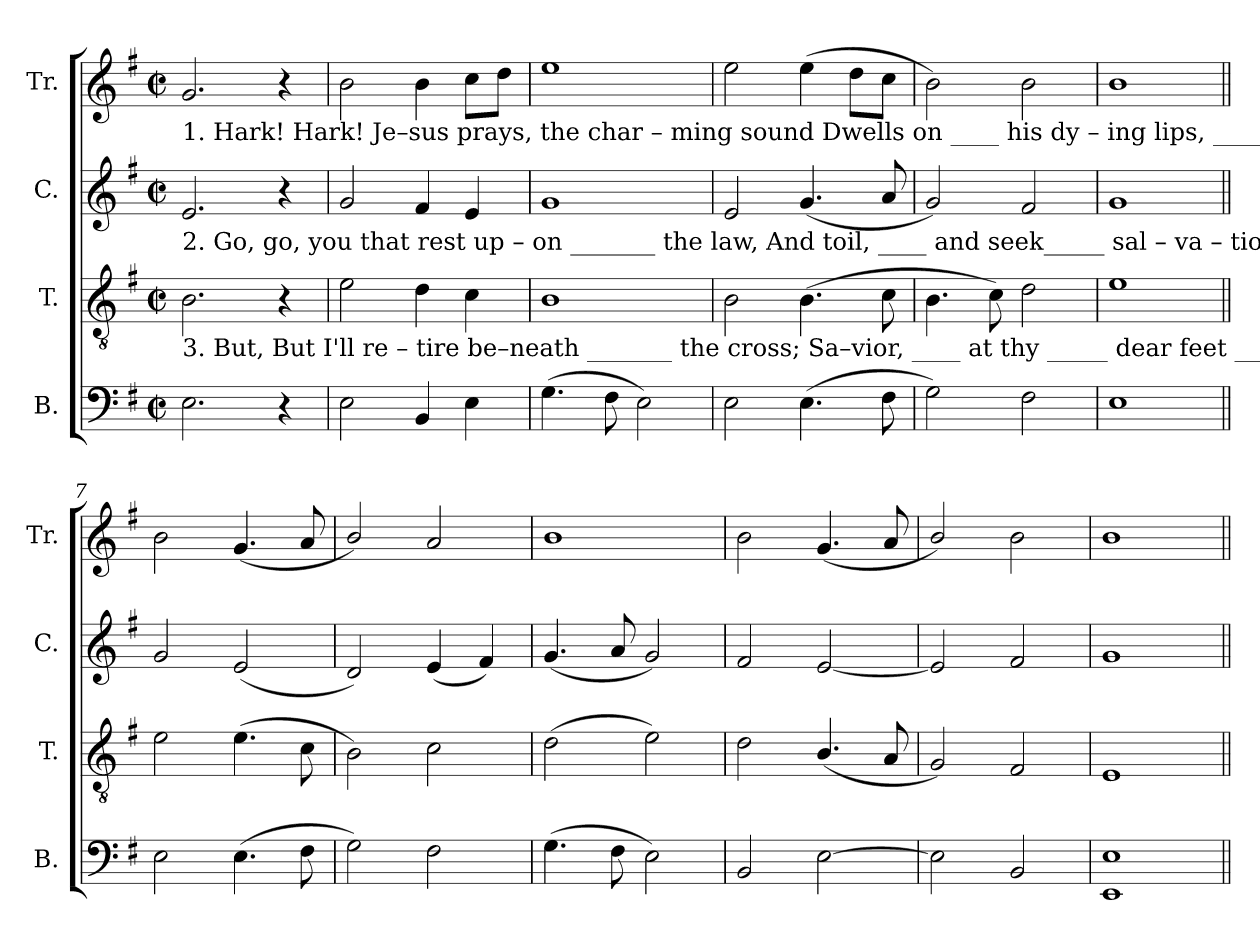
**kern	**kern	**kern	**kern
*part4	*part3	*part2	*part1
*staff4	*staff3	*staff2	*staff1
*I"B.	*I"T.	*I"C.	*I"Tr.
*I'B.	*I'T.	*I'C.	*I'Tr.
*clefF4	*clefGv2	*clefG2	*clefG2
*k[f#]	*k[f#]	*k[f#]	*k[f#]
*M2/2	*M2/2	*M2/2	*M2/2
*met(c|)	*met(c|)	*met(c|)	*met(c|)
*MM140	*MM140	*MM140	*MM140
=1	=1	=1	=1
!	!	!	!LO:TX:b:t=1. Hark!  Hark! Je–sus prays,    the  char     –     ming sound  Dwells on ____ his    dy     –     ing   lips, ____ for–give;
!	!	!LO:TX:b:t=2. Go,    go, you that rest         up – on _______    the  law,  And toil, ____  and    seek_____ sal – va     –    tion there;	!
!	!LO:TX:b:t=3. But,  But I'll re  – tire           be–neath _______ the cross;  Sa–vior, ____   at     thy _____  dear feet _____  I     lie&colon;	!	!
2.E\	2.B\	2.e/	2.g/
4r	4r	4r	4r
=2	=2	=2	=2
2E\	2e\	2g/	2b\
4BB/	4d\	4f#/	4b\
4E\	4c\	4e/	8cc\L
.	.	.	8dd\J
=3	=3	=3	=3
(4.G\	1B	1g	1ee
8F#\	.	.	.
2E\)	.	.	.
=4	=4	=4	=4
2E\	2B\	2e/	2ee\
(4.E\	(4.B\	(4.g/	(4ee\
.	.	.	8dd\L
8F#\	8c\	8a/	8cc\J
=5	=5	=5	=5
2G\)	4.B\	2g/)	2b\)
.	8c\)	.	.
2F#\	2d\	2f#/	2b\
=6	=6	=6	=6
1E	1e	1g	1b
=7||	=7||	=7||	=7||
2E\	2e\	2g/	2b\
(4.E\	(4.e\	(2e/	(4.g/
8F#\	8c\	.	8a/
=8	=8	=8	=8
2G\)	2B\)	2d/)	2b/)
2F#\	2c\	(4e/	2a/
.	.	4f#/)	.
=9	=9	=9	=9
(4.G\	(2d\	(4.g/	1b
8F#\	.	8a/	.
2E\)	2e\)	2g/)	.
=10	=10	=10	=10
2BB/	2d\	2f#/	2b\
[2E\	(4.B/	[2e/	(4.g/
.	8A/	.	8a/
=11	=11	=11	=11
2E\]	2G/)	2e/]	2b/)
2BB/	2F#/	2f#/	2b\
=12	=12	=12	=12
1EE 1E	1E	1g	1b
=||	=||	=||	=||
*-	*-	*-	*-
